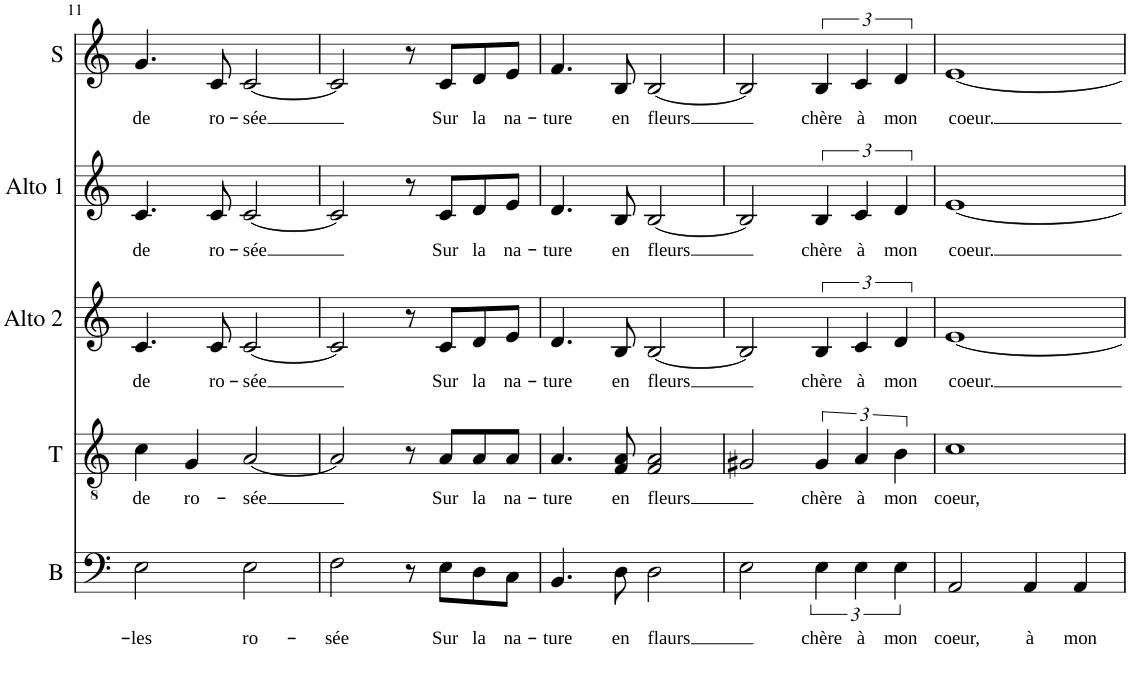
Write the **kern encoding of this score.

**kern	**text	**kern	**text	**kern	**text	**kern	**text	**kern	**text
*part5	*part5	*part4	*part4	*part3	*part3	*part2	*part2	*part1	*part1
*staff5	*staff5	*staff4	*staff4	*staff3	*staff3	*staff2	*staff2	*staff1	*staff1
*I"Basse	*	*I"Ténor	*	*I"Alto 2	*	*I"Alto 1	*	*I"Soprano	*
*I'B	*	*I'T	*	*I'Alto 2	*	*I'Alto 1	*	*I'S	*
!!LO:PB:g=z
*clefF4	*	*clefGv2	*	*clefG2	*	*clefG2	*	*clefG2	*
*k[]	*	*k[]	*	*k[]	*	*k[]	*	*k[]	*
*M4/4	*	*M4/4	*	*M4/4	*	*M4/4	*	*M4/4	*
=11	=11	=11	=11	=11	=11	=11	=11	=11	=11
!	!LO:LY:b	!	!LO:LY:b	!	!LO:LY:b	!	!LO:LY:b	!	!LO:LY:b
2E\	-les	4c\	de	4.c/	de	4.c/	de	4.g/	de
!	!	!	!LO:LY:b	!	!	!	!	!	!
.	.	4G/	ro-	.	.	.	.	.	.
!	!	!	!	!	!LO:LY:b	!	!LO:LY:b	!	!LO:LY:b
.	.	.	.	8c/	ro-	8c/	ro-	8c/	ro-
!	!LO:LY:b	!	!LO:LY:b	!	!LO:LY:b	!	!LO:LY:b	!	!LO:LY:b
2E\	ro-	[2A/	-sée	[2c/	-sée	[2c/	-sée	[2c/	-sée
=12	=12	=12	=12	=12	=12	=12	=12	=12	=12
!	!LO:LY:b	!	!	!	!	!	!	!	!
2F\	-sée	2A/]	.	2c/]	.	2c/]	.	2c/]	.
8r	.	8r	.	8r	.	8r	.	8r	.
!	!LO:LY:b	!	!LO:LY:b	!	!LO:LY:b	!	!LO:LY:b	!	!LO:LY:b
8E\L	Sur	8A/L	Sur	8c/L	Sur	8c/L	Sur	8c/L	Sur
!	!LO:LY:b	!	!LO:LY:b	!	!LO:LY:b	!	!LO:LY:b	!	!LO:LY:b
8D\	la	8A/	la	8d/	la	8d/	la	8d/	la
!	!LO:LY:b	!	!LO:LY:b	!	!LO:LY:b	!	!LO:LY:b	!	!LO:LY:b
8C\J	na-	8A/J	na-	8e/J	na-	8e/J	na-	8e/J	na-
=13	=13	=13	=13	=13	=13	=13	=13	=13	=13
!	!LO:LY:b	!	!LO:LY:b	!	!LO:LY:b	!	!LO:LY:b	!	!LO:LY:b
4.BB/	-ture	4.A/	-ture	4.d/	-ture	4.d/	-ture	4.f/	-ture
!	!LO:LY:b	!	!LO:LY:b	!	!LO:LY:b	!	!LO:LY:b	!	!LO:LY:b
8D\	en	8F/ 8A/	en	8B/	en	8B/	en	8B/	en
!	!LO:LY:b	!	!LO:LY:b	!	!LO:LY:b	!	!LO:LY:b	!	!LO:LY:b
2D\	flaurs	2F/ 2A/	fleurs	[2B/	fleurs	[2B/	fleurs	[2B/	fleurs
=14	=14	=14	=14	=14	=14	=14	=14	=14	=14
2E\	.	2G#X/	.	2B/]	.	2B/]	.	2B/]	.
!	!LO:LY:b	!	!LO:LY:b	!	!LO:LY:b	!	!LO:LY:b	!	!LO:LY:b
6E\	chère	6G#/	chère	6B/	chère	6B/	chère	6B/	chère
!	!LO:LY:b	!	!LO:LY:b	!	!LO:LY:b	!	!LO:LY:b	!	!LO:LY:b
6E\	à	6A/	à	6c/	à	6c/	à	6c/	à
!	!LO:LY:b	!	!LO:LY:b	!	!LO:LY:b	!	!LO:LY:b	!	!LO:LY:b
6E\	mon	6B\	mon	6d/	mon	6d/	mon	6d/	mon
=15	=15	=15	=15	=15	=15	=15	=15	=15	=15
!	!LO:LY:b	!	!LO:LY:b	!	!LO:LY:b	!	!LO:LY:b	!	!LO:LY:b
2AA/	coeur,	1c	coeur,	[1e	coeur.	[1e	coeur.	[1e	coeur.
!	!LO:LY:b	!	!	!	!	!	!	!	!
4AA/	à	.	.	.	.	.	.	.	.
!	!LO:LY:b	!	!	!	!	!	!	!	!
4AA/	mon	.	.	.	.	.	.	.	.
=	=	=	=	=	=	=	=	=	=
*-	*-	*-	*-	*-	*-	*-	*-	*-	*-
